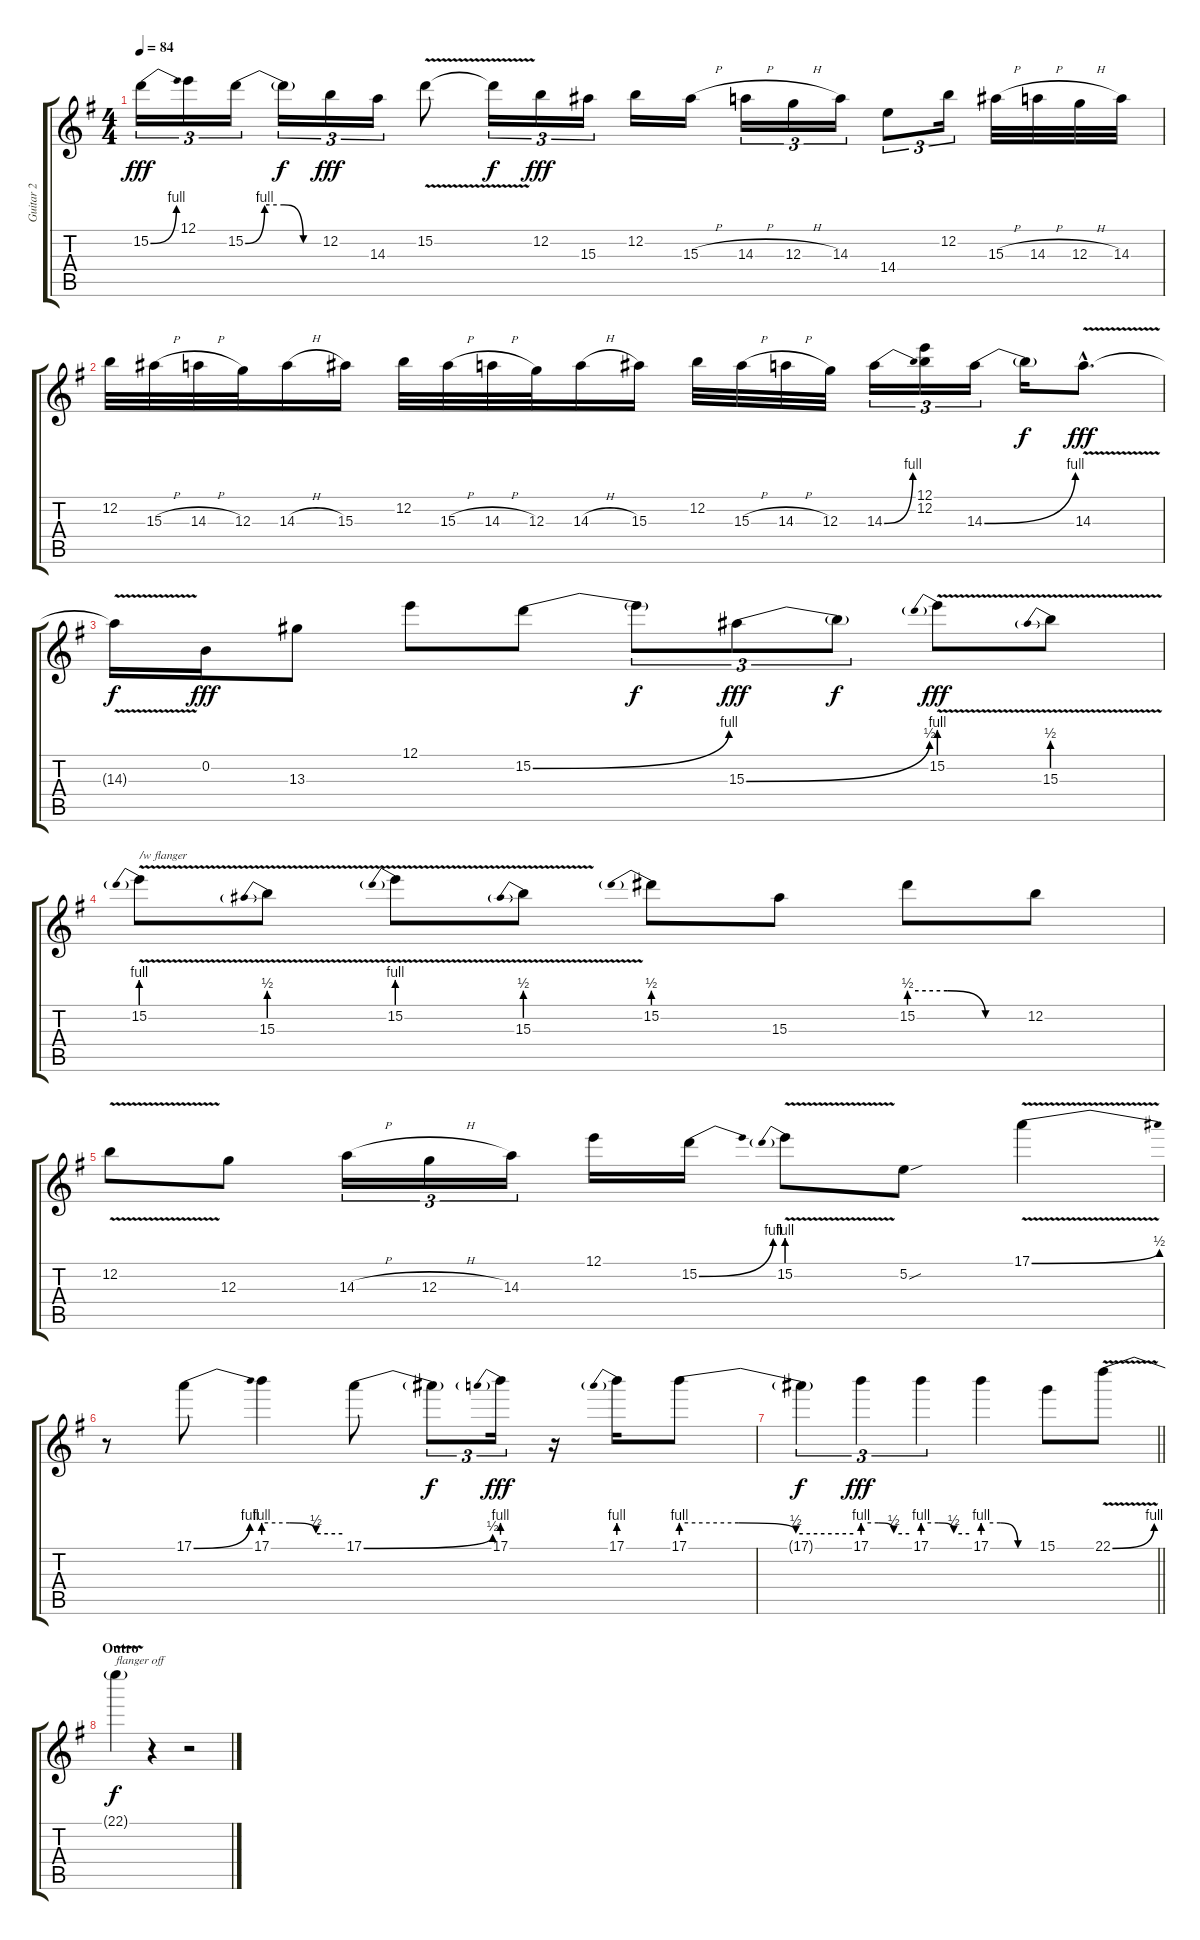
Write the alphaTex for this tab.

\track ("Guitar 2" "Guitar 2") {instrument overdrivenguitar}
\staff {score tabs}
\tuning (E4 B3 G3 D3 A2 E2) {hide}
\ts (4 4)
\tempo 84
\clef g2
\ks g
15.2{be (bend 0 0 60 4)}.16{tu (3 2) dy fff} 12.1.16{tu (3 2)} 15.2{be (custom 0 0 15 4 30 4 45 0 60 0)}.16{tu (3 2)} 15.2{t}.16{tu (3 2) dy f} 12.2.16{tu (3 2) dy fff} 14.3.16{tu (3 2)} 15.2{v}.8 15.2{t}.16{tu (3 2) dy f} 12.2.16{tu (3 2) dy fff} 15.3.16{tu (3 2)} 12.2.16 15.3{h}.16 14.3{h}.16{tu (3 2)} 12.3{h}.16{tu (3 2)} 14.3.16{tu (3 2)} 14.4.8{tu (3 2)} 12.2.16{tu (3 2)} 15.3{h}.32 14.3{h}.32 12.3{h}.32 14.3.32 |
12.2.32 15.3{h}.32 14.3{h}.32 12.3.32 14.3{h}.16 15.3.16 12.2.32 15.3{h}.32 14.3{h}.32 12.3.32 14.3{h}.16 15.3.16 12.2.32 15.3{h}.32 14.3{h}.32 12.3.32 14.3{be (bend 0 0 60 4)}.16{tu (3 2)} (12.1 12.2).16{tu (3 2)} 14.3{be (bend 0 0 60 4)}.16{tu (3 2)} 14.3{t}.16{dy f} 14.3{v hac}.8{d dy fff} |
14.3{t}.16{dy f} 0.2.16{dy fff} 13.3.8 12.1.8 15.2{be (bend 0 0 60 4)}.8 15.2{t}.8{tu (3 2) dy f} 15.3{be (bend 0 0 60 2)}.8{tu (3 2) dy fff} 15.3{t}.8{tu (3 2) dy f} 15.2{be (prebend 0 4 60 4) v}.8{dy fff} 15.3{be (prebend 0 2 60 2) v}.8 |
15.2{be (prebend 0 4 60 4) v}.8{txt "/w flanger"} 15.3{be (prebend 0 2 60 2) v}.8 15.2{be (prebend 0 4 60 4) v}.8 15.3{be (prebend 0 2 60 2) v}.8 15.2{be (prebend 0 2 60 2)}.8 15.3.8 15.2{be (custom 0 2 20 2 40 0 60 0)}.8 12.2.8 |
12.2{v}.8 12.3.8 14.3{h}.16{tu (3 2)} 12.3{h}.16{tu (3 2)} 14.3.16{tu (3 2)} 12.1.16 15.2{be (bend 0 0 60 4)}.16 15.2{be (prebend 0 4 60 4) v}.8 5.2{sou}.8 17.1{be (bend 0 0 60 2) v}.4 |
r.8 17.1{be (bend 0 0 60 4)}.8 17.1{be (custom 0 4 20 4 40 2 60 2)}.4 17.1{be (bend 0 0 60 2)}.8 17.1{t}.8{tu (3 2) dy f} 17.1{be (prebend 0 4 60 4)}.16{tu (3 2) dy fff} r.16 17.1{be (prebend 0 4 60 4)}.16 17.1{be (custom 0 4 20 4 40 2 60 2)}.8 |
\barLineRight lightlight
17.1{t}.4{tu (3 2) dy f} 17.1{be (custom 0 4 20 4 40 2 60 2)}.4{tu (3 2) dy fff} 17.1{be (custom 0 4 20 4 40 2 60 2)}.4{tu (3 2)} 17.1{be (custom 0 4 20 4 40 0 60 0)}.4 15.1.8 22.1{be (bend 0 0 60 4) v}.8 |
\section ("" "Outro")
22.1{t}.4{txt "flanger off" dy f} r.4 r.2
